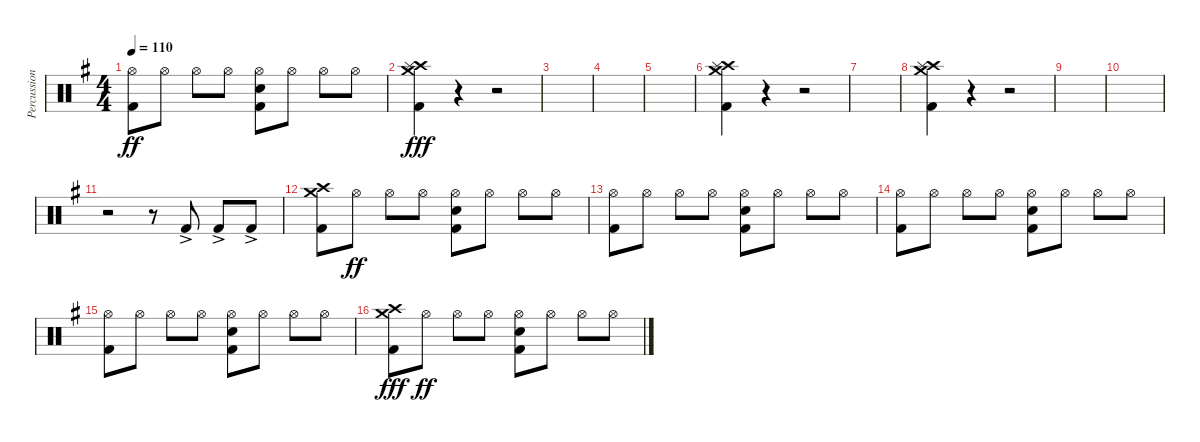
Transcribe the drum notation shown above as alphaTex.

\track ("Percussion" "Percussion") {instrument percussion}
\staff {score}
\articulation defaults
\ts (4 4)
\tempo 110
\clef neutral
\ks eminor
("Kick (hit) 2" "Hi-Hat (open)").8{dy ff} "Hi-Hat (open)".8 "Hi-Hat (open)".8 "Hi-Hat (open)".8 ("Kick (hit) 2" "Electric Snare (hit)" "Hi-Hat (open)").8 "Hi-Hat (open)".8 "Hi-Hat (open)".8 "Hi-Hat (open)".8 |
("Crash high (hit)" "Splash (hit)" "Kick (hit) 2" "Crash medium (hit)").4{dy fff} r.4 r.2 |
|
|
|
("Crash high (hit)" "Splash (hit)" "Kick (hit) 2" "Crash medium (hit)").4 r.4 r.2 |
|
("Crash high (hit)" "Splash (hit)" "Kick (hit) 2" "Crash medium (hit)").4 r.4 r.2 |
|
|
r.2 r.8 "Kick (hit) 2"{ac}.8 "Kick (hit) 2"{ac}.8 "Kick (hit) 2"{ac}.8 |
("Kick (hit) 2" "Crash high (hit)" "Crash medium (hit)").8 "Hi-Hat (open)".8{dy ff} "Hi-Hat (open)".8 "Hi-Hat (open)".8 ("Kick (hit) 2" "Electric Snare (hit)" "Hi-Hat (open)").8 "Hi-Hat (open)".8 "Hi-Hat (open)".8 "Hi-Hat (open)".8 |
("Kick (hit) 2" "Hi-Hat (open)").8 "Hi-Hat (open)".8 "Hi-Hat (open)".8 "Hi-Hat (open)".8 ("Kick (hit) 2" "Electric Snare (hit)" "Hi-Hat (open)").8 "Hi-Hat (open)".8 "Hi-Hat (open)".8 "Hi-Hat (open)".8 |
("Kick (hit) 2" "Hi-Hat (open)").8 "Hi-Hat (open)".8 "Hi-Hat (open)".8 "Hi-Hat (open)".8 ("Kick (hit) 2" "Electric Snare (hit)" "Hi-Hat (open)").8 "Hi-Hat (open)".8 "Hi-Hat (open)".8 "Hi-Hat (open)".8 |
("Kick (hit) 2" "Hi-Hat (open)").8 "Hi-Hat (open)".8 "Hi-Hat (open)".8 "Hi-Hat (open)".8 ("Kick (hit) 2" "Electric Snare (hit)" "Hi-Hat (open)").8 "Hi-Hat (open)".8 "Hi-Hat (open)".8 "Hi-Hat (open)".8 |
("Kick (hit) 2" "Crash high (hit)" "Crash medium (hit)").8{dy fff} "Hi-Hat (open)".8{dy ff} "Hi-Hat (open)".8 "Hi-Hat (open)".8 ("Kick (hit) 2" "Electric Snare (hit)" "Hi-Hat (open)").8 "Hi-Hat (open)".8 "Hi-Hat (open)".8 "Hi-Hat (open)".8
